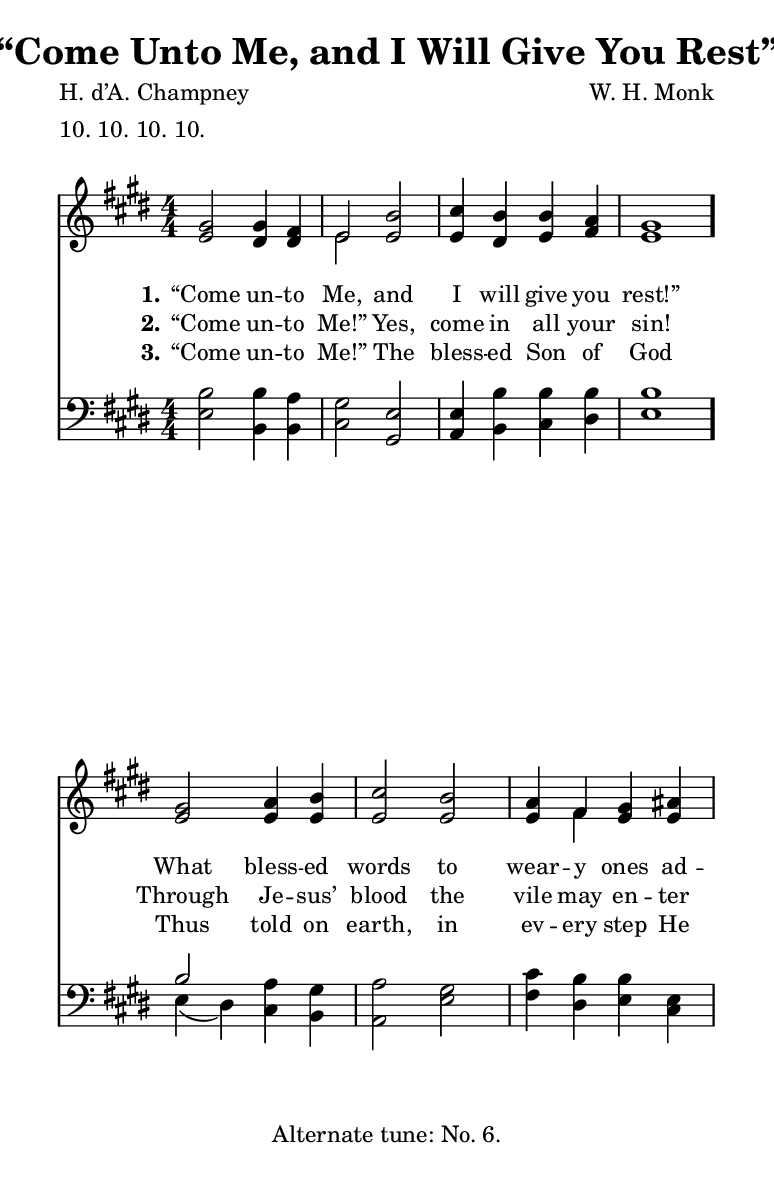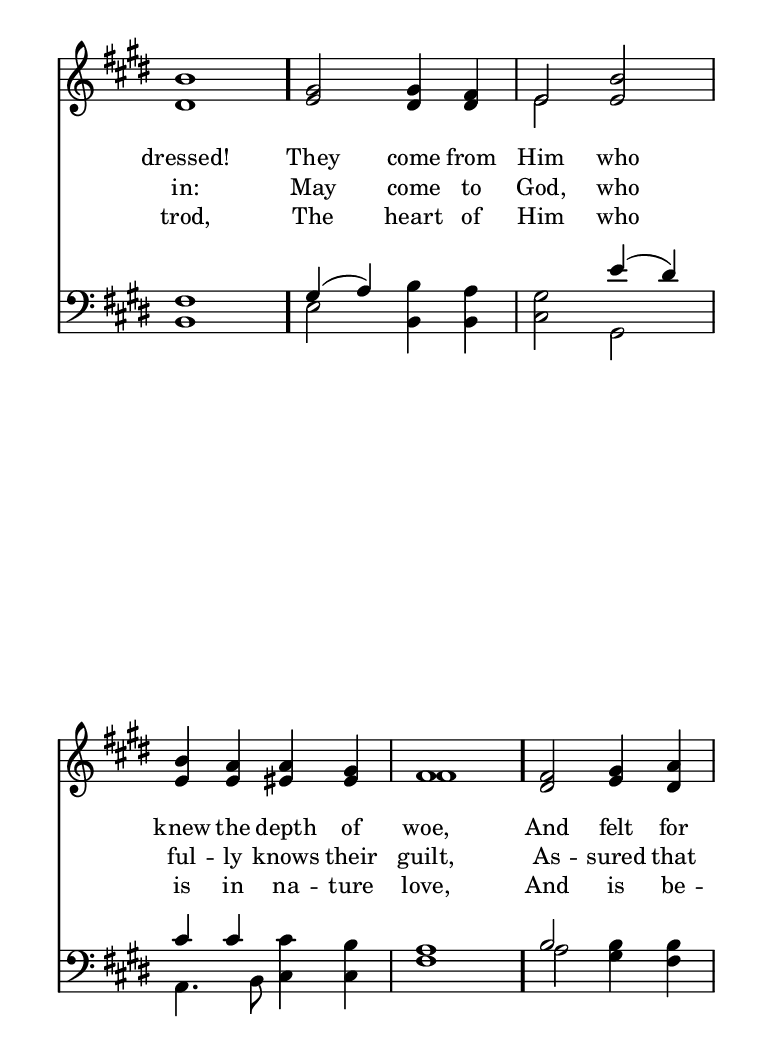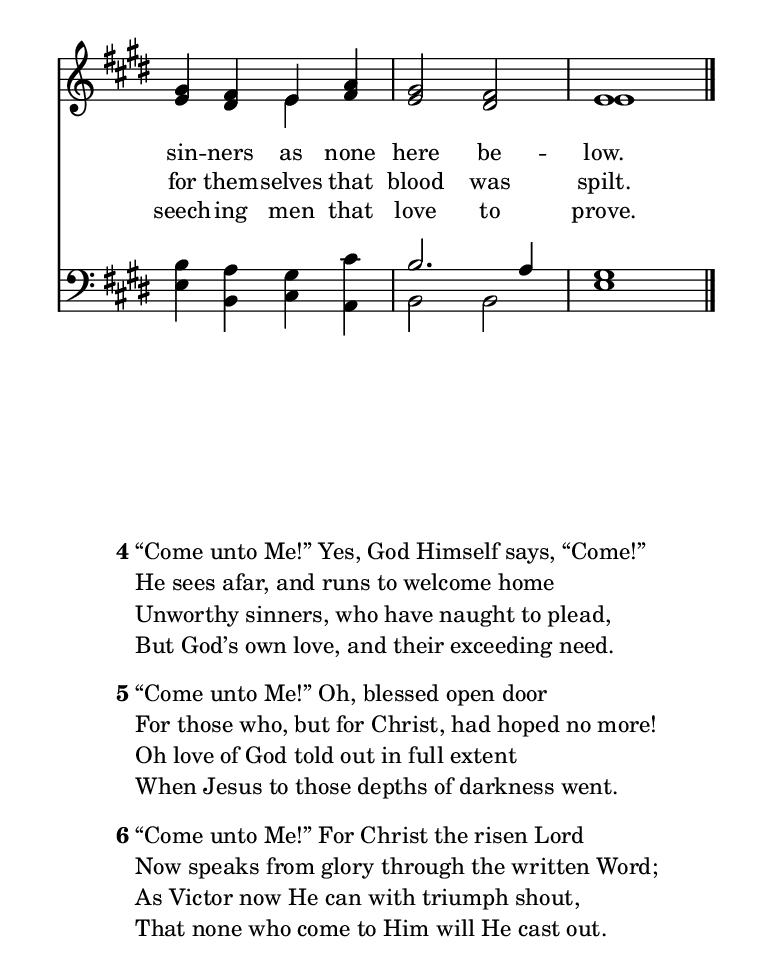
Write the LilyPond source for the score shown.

\include "common/global.ily"
\paper {
  \include "common/paper.ily"
  systems-per-page = #(cond (is-eogsized 3) (#t #f))
  oddFooterMarkup = \markup { \vspace #1 \fill-line { \on-the-fly \first-page "Alternate tune: No. 6." } }
}

\header{
  %gospel
  hymnnumber = "76"
  title = "“Come Unto Me, and I Will Give You Rest”"
  tunename = "Eventide"
  meter = "10. 10. 10. 10."
  poet = "H. d’A. Champney"
  composer = "W. H. Monk"
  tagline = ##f
}

% for fermata in MIDI
ta = { \tempo 4=110 }
tb = { \tempo 4=55  }

patternAA = { c2      c4 c4 | c2 c2      | c4  c4 c4 c4 | c1 }
patternAB = { c4( c4) c4 c4 | c2 c2      | c4  c4 c4 c4 | c1 }
patternAC = { c4( c4) c4 c4 | c2 c4( c4) | c4  c4 c4 c4 | c1 }
patternAD = { c2      c4 c4 | c2 c2      | c4. c8 c4 c4 | c1 }

patternBA = { c2 c4 c4 | c4 c4 c4 c4 | c2  c2 | c1 }
patternBB = { c2 c4 c4 | c4 c4 c4 c4 | c2. c4 | c1 }

global = {
  \include "common/overrides.ily"
  \override Staff.TimeSignature.style = #'numbered
  \time 4/4
  \override Score.MetronomeMark.transparent = ##t % hide all fermata changes too
  \ta
  \key e \major
  \autoBeamOff
}

notesSoprano = {
\global
\relative c'' {

  \changePitch \patternAA { gis gis fis | e b' | cis b b a | gis }
  \changePitch \patternAA { gis a b | cis b | a fis gis ais | b }
  \changePitch \patternAA { gis gis fis | e b' | b a a gis | fis }
  \changePitch \patternBA { fis gis a | gis fis e a | gis fis | e }

  \bar "|."

}
}

notesAlto = {
\global
\relative e' {

  \changePitch \patternAA { e dis dis | e e | e dis e fis | e }
  \changePitch \patternAA { e e e | e e | e fis e e | dis }
  \changePitch \patternAA { e dis dis | e e | e e eis eis | fis }
  \changePitch \patternBA { dis e dis | e dis e fis | e dis | e }

}
}

notesTenor = {
\global
\relative a {

  \changePitch \patternAA { b b a | gis e | e b' b b | b }
  \changePitch \patternAA { b a gis | a gis | cis b b e, | fis }
  \changePitch \patternAC { gis a b a | gis e' dis | cis cis cis b | a }
  \changePitch \patternBB { b b b | b a gis cis | b a | gis }

}
}

notesBass = {
\global
\relative f {

  \changePitch \patternAA { e b b | cis gis | a b cis dis | e }
  \changePitch \patternAB { e dis cis b | a e' | fis dis e cis | b }
  \changePitch \patternAD { e b b | cis gis | a b cis cis | fis }
  \changePitch \patternBA { a gis fis | e b cis a | b b e }

}
}

wordsA = \lyricmode {
\set stanza = "1."

“Come un -- to Me, and I will give you rest!” \bar "."
What bless -- ed words to wear -- y ones ad -- dressed! \bar "."
They come from Him who knew the depth of woe, \bar "."
And felt for sin -- ners as none here be -- low. \bar "."

}

wordsB = \lyricmode {
\set stanza = "2."

“Come un -- to Me!” Yes, come in all your sin!
Through Je -- sus’ blood the vile may en -- ter in:
May come to God, who ful -- ly knows their guilt,
As -- sured that for them -- selves that blood was spilt.

}

wordsC = \lyricmode {
\set stanza = "3."

“Come un -- to Me!” The bless -- ed Son of God
Thus told on earth, in ev -- ery step He trod,
The heart of Him who is in na -- ture love,
And is be -- seech -- ing men that love to prove.

}

wordsD = \markuplist {

\line { “Come unto Me!” Yes, God Himself says, “Come!” }
\line { He sees afar, and runs to welcome home }
\line { Unworthy sinners, who have naught to plead, }
\line { But God’s own love, and their exceeding need. }

}

wordsE = \markuplist {

\line { “Come unto Me!” Oh, blessed open door }
\line { For those who, but for Christ, had hoped no more! }
\line { Oh love of God told out in full extent }
\line { When Jesus to those depths of darkness went. }

}

wordsF = \markuplist {

\line { “Come unto Me!” For Christ the risen Lord }
\line { Now speaks from glory through the written Word; }
\line { As Victor now He can with triumph shout, }
\line { That none who come to Him will He cast out. }

}

\score {
  \context ChoirStaff <<
    \context Staff = upper <<
      \set Staff.autoBeaming = ##f
      \set ChoirStaff.systemStartDelimiter = #'SystemStartBar
      \set ChoirStaff.printPartCombineTexts = ##f
      \partcombine #'(2 . 11) \notesSoprano \notesAlto
      \context NullVoice = sopranos { \voiceOne << \notesSoprano >> }
      \context Lyrics = one   \lyricsto sopranos \wordsA
      \context Lyrics = two   \lyricsto sopranos \wordsB
      \context Lyrics = three \lyricsto sopranos \wordsC
    >>
    \context Staff = men <<
      \set Staff.autoBeaming = ##f
      \clef bass
      \set ChoirStaff.printPartCombineTexts = ##f
      \partcombine #'(2 . 11) \notesTenor \notesBass
    >>
  >>
  \layout {
    \include "common/layout.ily"
  }
  #(cond ((ly:get-option 'eog-midi-permitted) #{ \midi{
    \include "common/midi.ily"
  } #}))
}

\noPageBreak

\markup { \fill-line { \vcenter \column {
  \vspace #1
  \line{ \bold 4 \column { \wordsD } } \combine \null \vspace #0.4
  \line{ \bold 5 \column { \wordsE } } \combine \null \vspace #0.4
  \line{ \bold 6 \column { \wordsF } }
  \vspace #1
} } }

\version "2.19.49"  % necessary for upgrading to future LilyPond versions.

% vi:set et ts=2 sw=2 ai nocindent syntax=lilypond:
